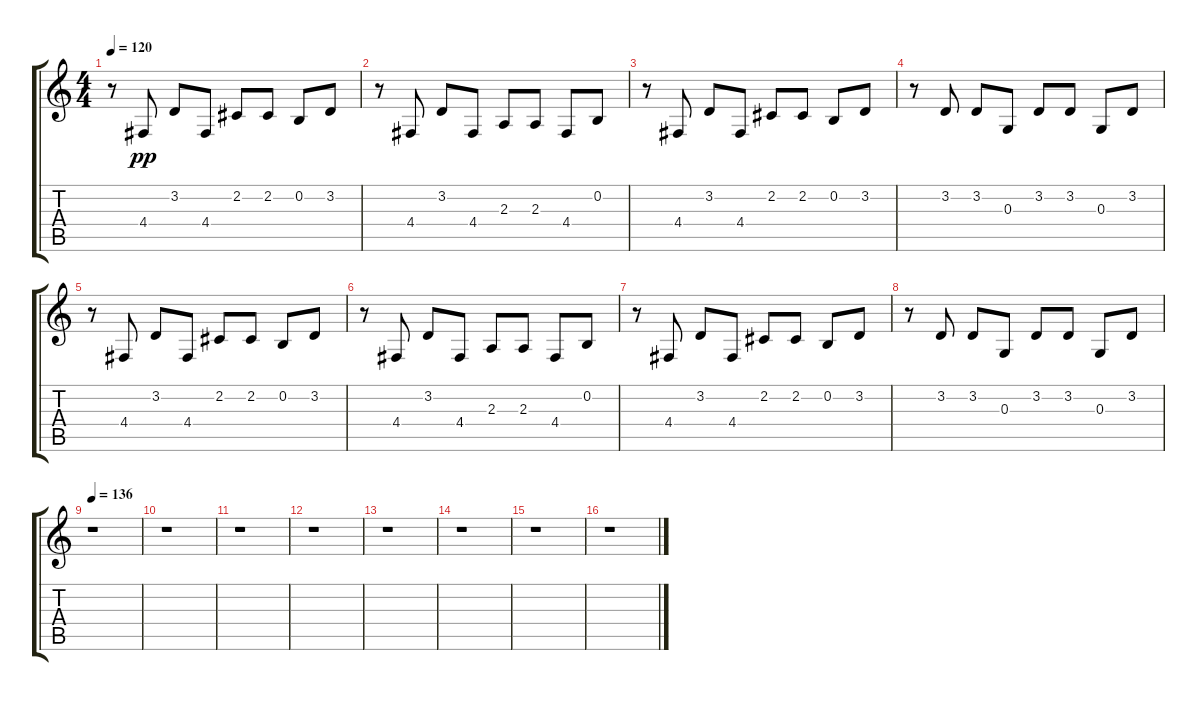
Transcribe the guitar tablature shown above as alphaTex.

\track "" {instrument xylophone}
\staff {score tabs}
\tuning (E4 B3 G3 D3 A2 E2) {hide}
\ts (4 4)
\tempo 120
\clef g2
\ks c
r.8{dy pp instrument xylophone} 4.4.8 3.2.8 4.4.8 2.2.8 2.2.8 0.2.8 3.2.8 |
r.8 4.4.8 3.2.8 4.4.8 2.3.8 2.3.8 4.4.8 0.2.8 |
r.8 4.4.8 3.2.8 4.4.8 2.2.8 2.2.8 0.2.8 3.2.8 |
r.8 3.2.8 3.2.8 0.3.8 3.2.8 3.2.8 0.3.8 3.2.8 |
r.8 4.4.8 3.2.8 4.4.8 2.2.8 2.2.8 0.2.8 3.2.8 |
r.8 4.4.8 3.2.8 4.4.8 2.3.8 2.3.8 4.4.8 0.2.8 |
r.8 4.4.8 3.2.8 4.4.8 2.2.8 2.2.8 0.2.8 3.2.8 |
r.8 3.2.8 3.2.8 0.3.8 3.2.8 3.2.8 0.3.8 3.2.8 |
\tempo 136
r.1 |
r.1 |
r.1 |
r.1 |
r.1 |
r.1 |
r.1 |
r.1
